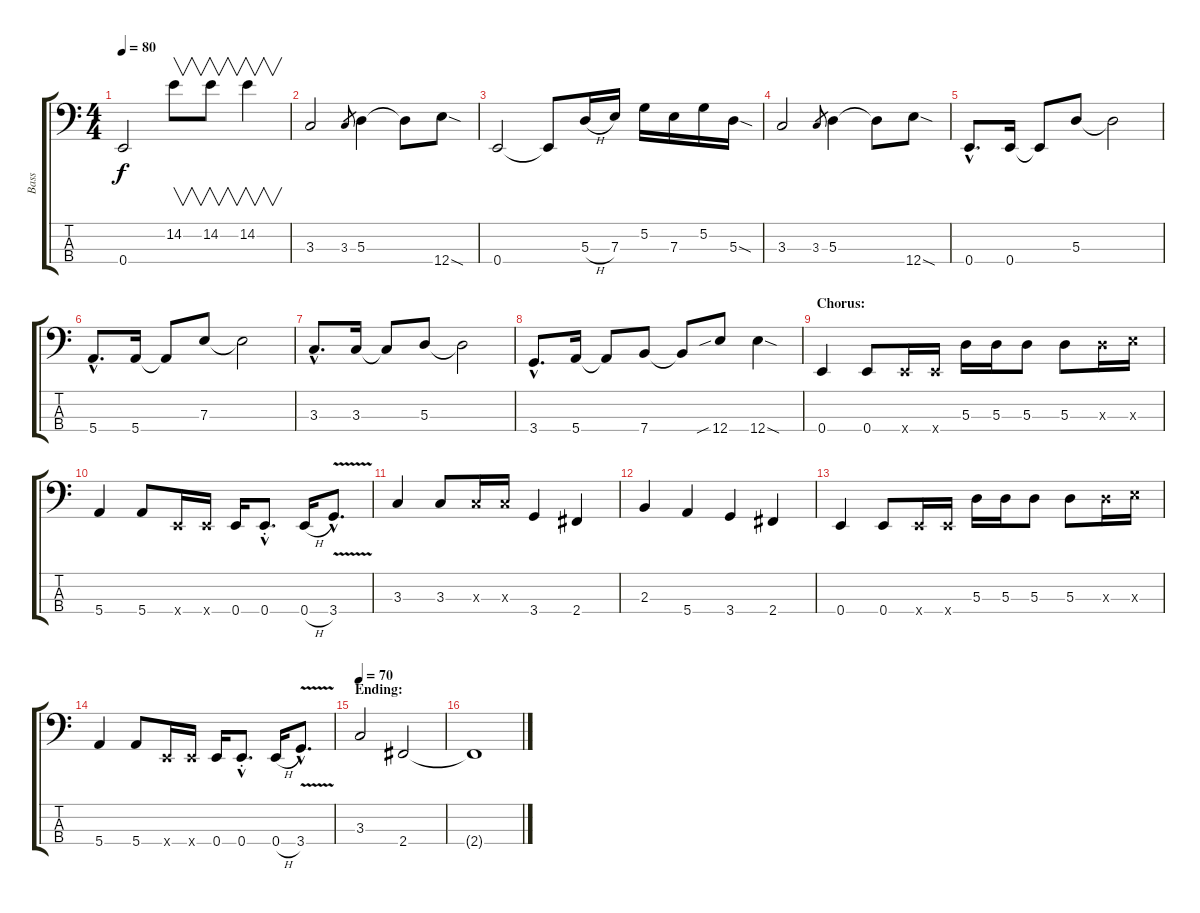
\track ("Bass" "Bass") {instrument fretlessbass}
\staff {score tabs}
\tuning (G2 D2 A1 E1) {hide}
\ts (4 4)
\tempo 80
\clef f4
\ks c
0.4.2{dy f} 14.2.8{v} 14.2.8{v} 14.2.4{v} |
3.3.2 3.3.8{gr} 5.3.4 5.3{t}.8 12.4{sod}.8 |
0.4.2 0.4{t}.8 5.3{h}.16 7.3.16 5.2.16 7.3.16 5.2.16 5.3{sod}.16 |
3.3.2 3.3.8{gr} 5.3.4 5.3{t}.8 12.4{sod}.8 |
0.4{hac}.8{d} 0.4.16 0.4{t}.8 5.3.8 5.3{t}.2 |
5.4{hac}.8{d} 5.4.16 5.4{t}.8 7.3.8 7.3{t}.2 |
3.3{hac}.8{d} 3.3.16 3.3{t}.8 5.3.8 5.3{t}.2 |
3.4{hac}.8{d} 5.4.16 5.4{t}.8 7.4.8 7.4{t}.8 12.4{sib}.8 12.4{sod}.4 |
\section ("" "Chorus:")
0.4.4 0.4.8 0.4{x}.16 0.4{x}.16 5.3.16 5.3.16 5.3.8 5.3.8 5.3{x}.16 7.3{x}.16 |
5.4.4 5.4.8 0.4{x}.16 0.4{x}.16 0.4.16 0.4{hac st}.8{d} 0.4{h}.16 3.4{v hac}.8{d} |
3.3.4 3.3.8 3.3{x}.16 3.3{x}.16 3.4.4 2.4.4 |
2.3.4 5.4.4 3.4.4 2.4.4 |
0.4.4 0.4.8 0.4{x}.16 0.4{x}.16 5.3.16 5.3.16 5.3.8 5.3.8 5.3{x}.16 7.3{x}.16 |
5.4.4 5.4.8 0.4{x}.16 0.4{x}.16 0.4.16 0.4{hac st}.8{d} 0.4{h}.16 3.4{v hac}.8{d} |
\section ("" "Ending:")
\tempo 70
3.3.2 2.4.2 |
2.4{t}.1
